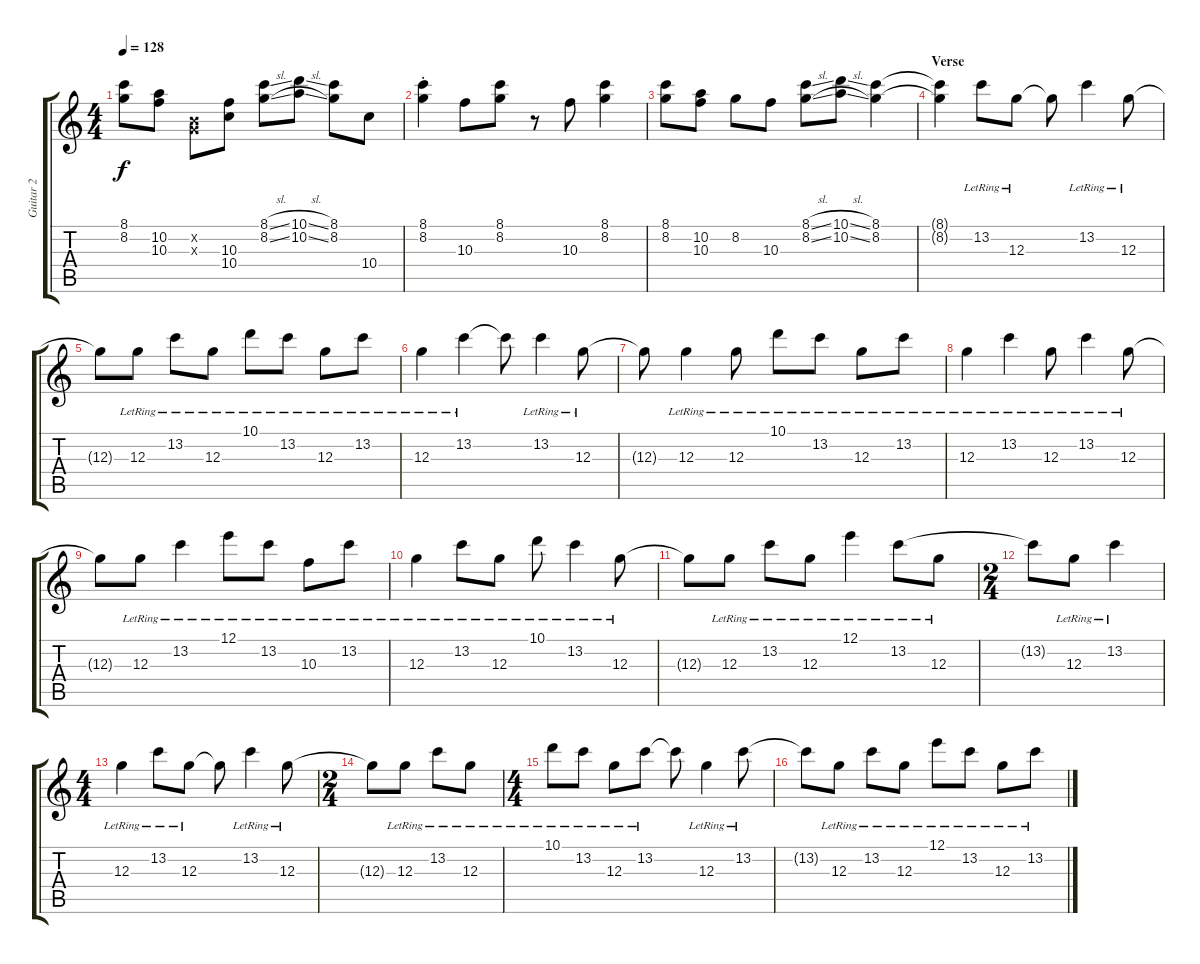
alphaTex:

\track ("Guitar 2" "Guitar 2") {instrument electricguitarclean}
\staff {score tabs}
\tuning (E4 B3 G3 D3 A2 E2) {hide}
\ts (4 4)
\tempo 128
\clef g2
\ks c
(8.1 8.2).8{dy f} (10.2 10.3).8 (0.2{x} 0.3{x}).8 (10.3 10.4).8 (8.1{sl} 8.2{sl}).8 (10.1{sl} 10.2{sl}).8 (8.1 8.2).8 10.4.8 |
(8.1{st} 8.2{st}).4 10.3.8 (8.1 8.2).8 r.8 10.3.8 (8.1 8.2).4 |
(8.1 8.2).8 (10.2 10.3).8 8.2.8 10.3.8 (8.1{sl} 8.2{sl}).8 (10.1{sl} 10.2{sl}).8 (8.1 8.2).4 |
\section ("" "Verse")
(8.1{t} 8.2{t}).4 13.2{lr}.8 12.3{lr}.8 12.3{t}.8 13.2{lr}.4 12.3{lr}.8 |
12.3{t}.8 12.3{lr}.8 13.2{lr}.8 12.3{lr}.8 10.1{lr}.8 13.2{lr}.8 12.3{lr}.8 13.2{lr}.8 |
12.3{lr}.4 13.2{lr}.4 13.2{t}.8 13.2{lr}.4 12.3{lr}.8 |
12.3{t}.8 12.3{lr}.4 12.3{lr}.8 10.1{lr}.8 13.2{lr}.8 12.3{lr}.8 13.2{lr}.8 |
12.3{lr}.4 13.2{lr}.4 12.3{lr}.8 13.2{lr}.4 12.3{lr}.8 |
12.3{t}.8 12.3{lr}.8 13.2{lr}.4 12.1{lr}.8 13.2{lr}.8 10.3{lr}.8 13.2{lr}.8 |
12.3{lr}.4 13.2{lr}.8 12.3{lr}.8 10.1{lr}.8 13.2{lr}.4 12.3{lr}.8 |
12.3{t}.8 12.3{lr}.8 13.2{lr}.8 12.3{lr}.8 12.1{lr}.4 13.2{lr}.8 12.3{lr}.8 |
\ts (2 4)
13.2{t}.8 12.3{lr}.8 13.2{lr}.4 |
\ts (4 4)
12.3{lr}.4 13.2{lr}.8 12.3{lr}.8 12.3{t}.8 13.2{lr}.4 12.3{lr}.8 |
\ts (2 4)
12.3{t}.8 12.3{lr}.8 13.2{lr}.8 12.3{lr}.8 |
\ts (4 4)
10.1{lr}.8 13.2{lr}.8 12.3{lr}.8 13.2{lr}.8 13.2{t}.8 12.3{lr}.4 13.2{lr}.8 |
13.2{t}.8 12.3{lr}.8 13.2{lr}.8 12.3{lr}.8 12.1{lr}.8 13.2{lr}.8 12.3{lr}.8 13.2{lr}.8
